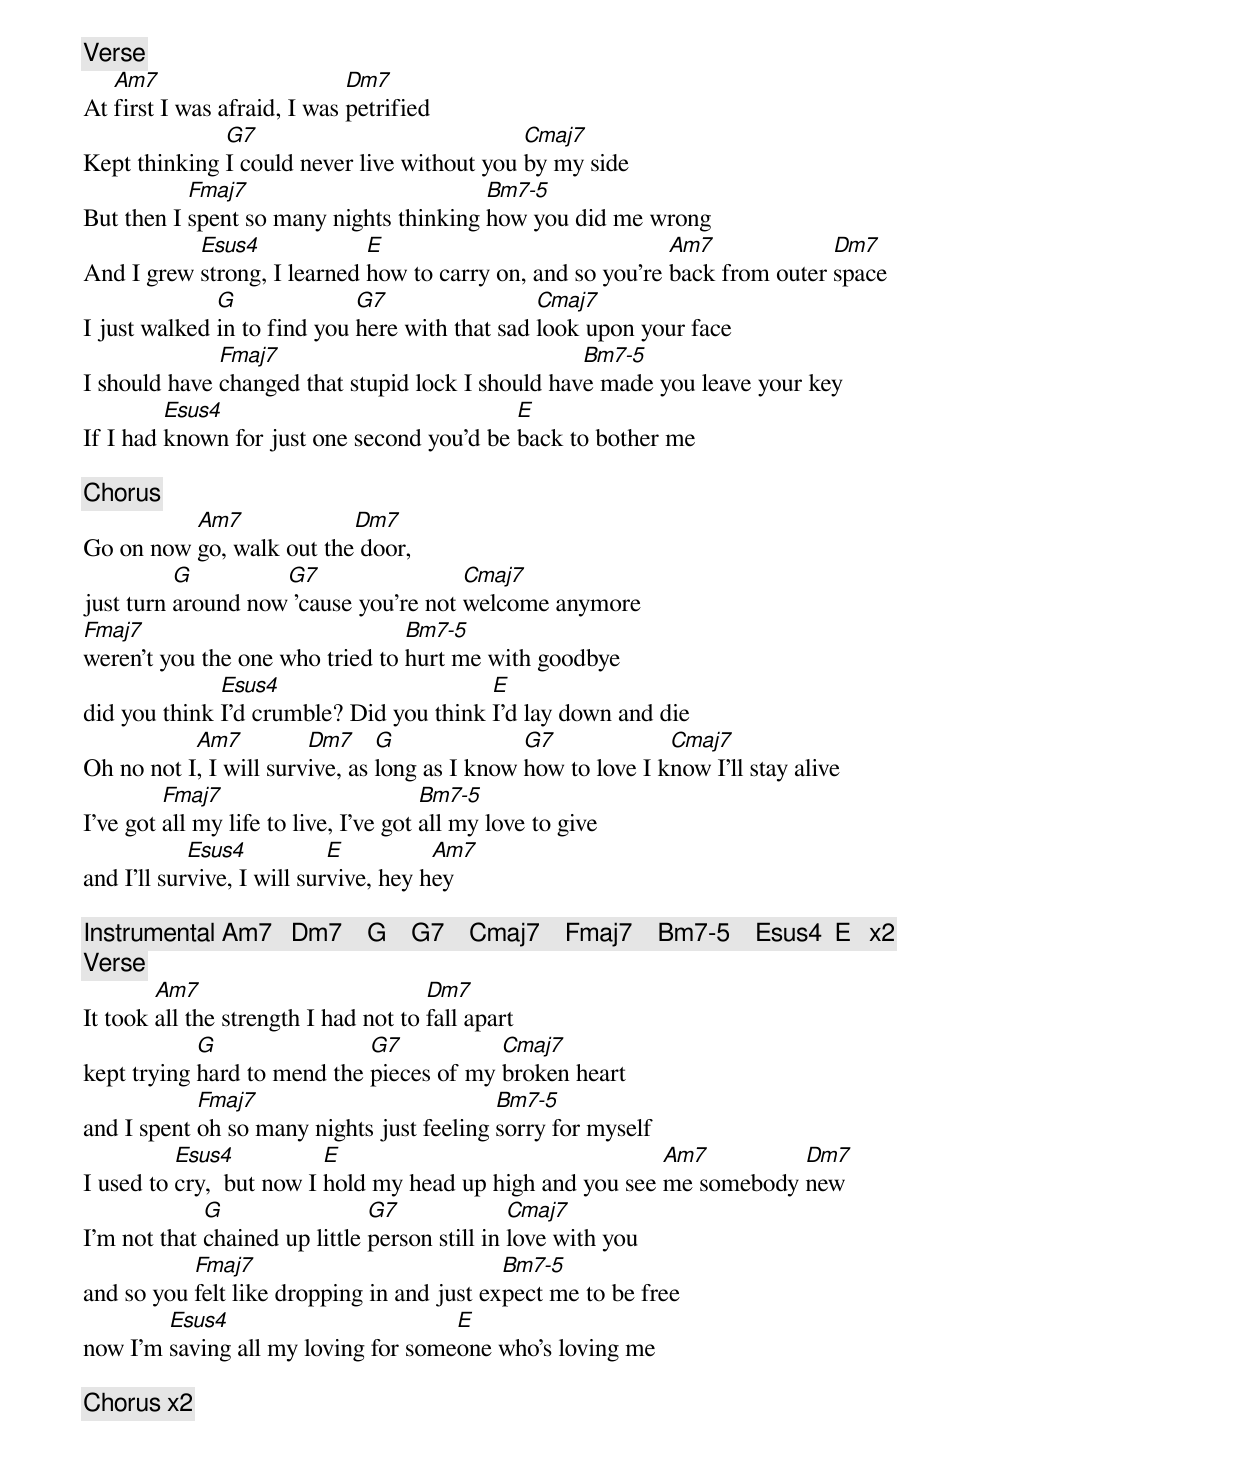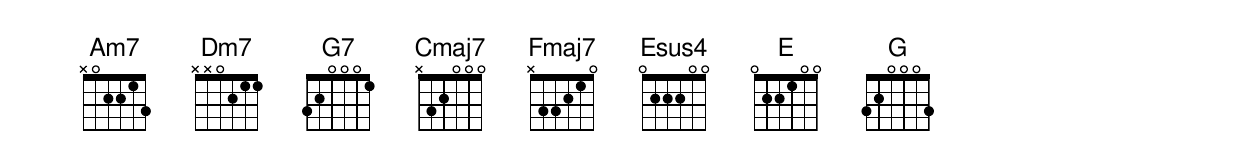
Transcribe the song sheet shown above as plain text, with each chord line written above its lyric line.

[Verse]
   Am7                       Dm7
At first I was afraid, I was petrified
              G7                             Cmaj7
Kept thinking I could never live without you by my side
           Fmaj7                         Bm7-5
But then I spent so many nights thinking how you did me wrong
           Esus4             E                              Am7             Dm7
And I grew strong, I learned how to carry on, and so you're back from outer space
              G              G7                 Cmaj7
I just walked in to find you here with that sad look upon your face
              Fmaj7                                Bm7-5
I should have changed that stupid lock I should have made you leave your key
         Esus4                              E
If I had known for just one second you'd be back to bother me

[Chorus]
          Am7             Dm7
Go on now go, walk out the door,
          G         G7                 Cmaj7
just turn around now 'cause you're not welcome anymore
Fmaj7                            Bm7-5
weren't you the one who tried to hurt me with goodbye
              Esus4                      E
did you think I'd crumble? Did you think I'd lay down and die
           Am7          Dm7     G              G7             Cmaj7
Oh no not I, I will survive, as long as I know how to love I know I'll stay alive
         Fmaj7                         Bm7-5
I've got all my life to live, I've got all my love to give
            Esus4           E          Am7
and I'll survive, I will survive, hey hey

[Instrumental] Am7   Dm7    G    G7    Cmaj7    Fmaj7    Bm7-5    Esus4  E   x2
[Verse]
        Am7                           Dm7
It took all the strength I had not to fall apart
            G                G7           Cmaj7
kept trying hard to mend the pieces of my broken heart
            Fmaj7                          Bm7-5
and I spent oh so many nights just feeling sorry for myself
          Esus4           E                                Am7         Dm7
I used to cry,  but now I hold my head up high and you see me somebody new
             G                 G7              Cmaj7
I'm not that chained up little person still in love with you
           Fmaj7                            Bm7-5
and so you felt like dropping in and just expect me to be free
        Esus4                        E
now I'm saving all my loving for someone who's loving me

[Chorus] x2
